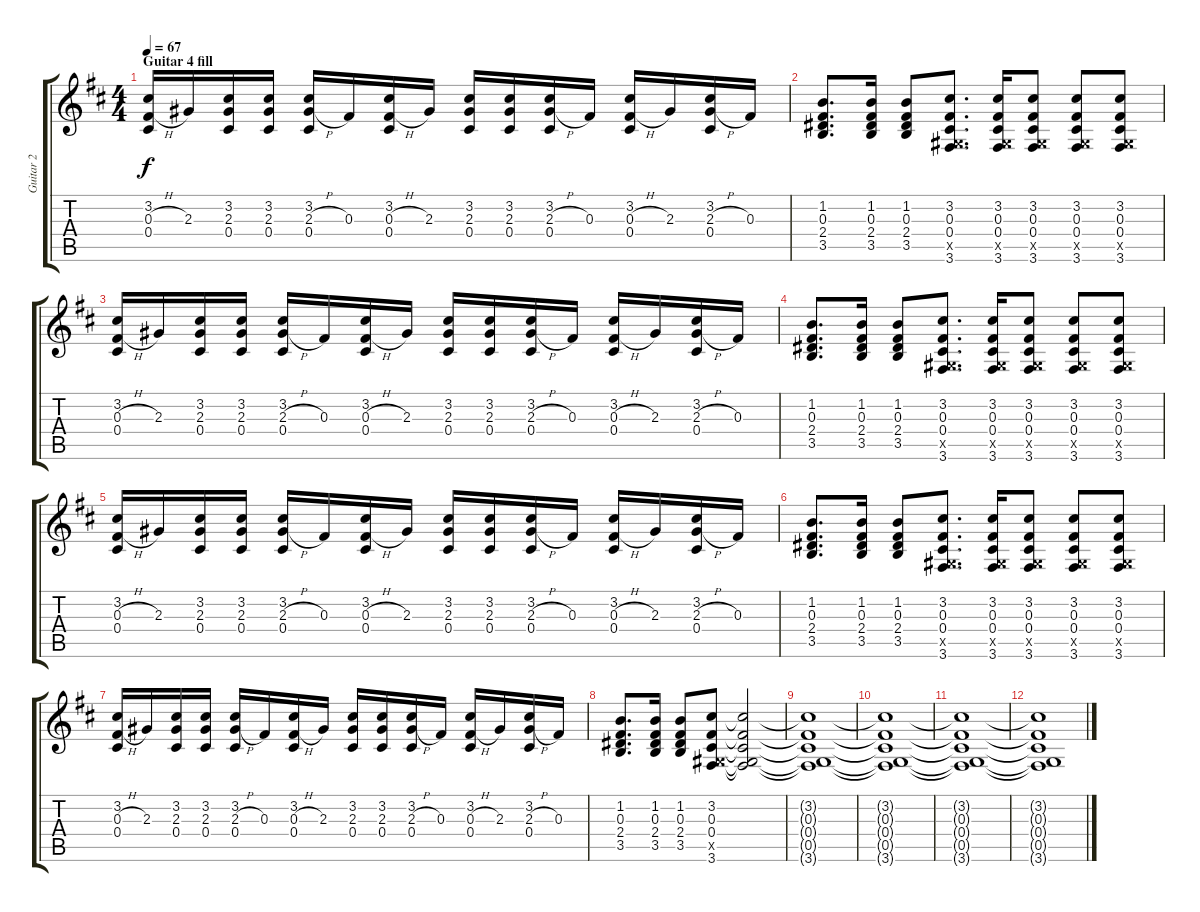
\track ("Guitar 2" "Guitar 2") {instrument distortionguitar}
\staff {score tabs}
\tuning (Eb4 Bb3 Gb3 Db3 Ab2 Eb2) {hide}
\ts (4 4)
\section ("" "Guitar 4 fill")
\tempo 67
\clef g2
\ks d
(3.2 0.3{h} 0.4).16{dy f} 2.3.16 (3.2 2.3 0.4).16 (3.2 2.3 0.4).16 (3.2 2.3{h} 0.4).16 0.3.16 (3.2 0.3{h} 0.4).16 2.3.16 (3.2 2.3 0.4).16 (3.2 2.3 0.4).16 (3.2 2.3{h} 0.4).16 0.3.16 (3.2 0.3{h} 0.4).16 2.3.16 (3.2 2.3{h} 0.4).16 0.3.16 |
(1.2 0.3 2.4 3.5).8{d} (1.2 0.3 2.4 3.5).16 (1.2 0.3 2.4 3.5).8 (3.2 0.3 0.4 0.5{x} 3.6).8{d} (3.2 0.3 0.4 0.5{x} 3.6).16 (3.2 0.3 0.4 0.5{x} 3.6).8 (3.2 0.3 0.4 0.5{x} 3.6).8 (3.2 0.3 0.4 0.5{x} 3.6).8 |
(3.2 0.3{h} 0.4).16 2.3.16 (3.2 2.3 0.4).16 (3.2 2.3 0.4).16 (3.2 2.3{h} 0.4).16 0.3.16 (3.2 0.3{h} 0.4).16 2.3.16 (3.2 2.3 0.4).16 (3.2 2.3 0.4).16 (3.2 2.3{h} 0.4).16 0.3.16 (3.2 0.3{h} 0.4).16 2.3.16 (3.2 2.3{h} 0.4).16 0.3.16 |
(1.2 0.3 2.4 3.5).8{d} (1.2 0.3 2.4 3.5).16 (1.2 0.3 2.4 3.5).8 (3.2 0.3 0.4 0.5{x} 3.6).8{d} (3.2 0.3 0.4 0.5{x} 3.6).16 (3.2 0.3 0.4 0.5{x} 3.6).8 (3.2 0.3 0.4 0.5{x} 3.6).8 (3.2 0.3 0.4 0.5{x} 3.6).8 |
(3.2 0.3{h} 0.4).16 2.3.16 (3.2 2.3 0.4).16 (3.2 2.3 0.4).16 (3.2 2.3{h} 0.4).16 0.3.16 (3.2 0.3{h} 0.4).16 2.3.16 (3.2 2.3 0.4).16 (3.2 2.3 0.4).16 (3.2 2.3{h} 0.4).16 0.3.16 (3.2 0.3{h} 0.4).16 2.3.16 (3.2 2.3{h} 0.4).16 0.3.16 |
(1.2 0.3 2.4 3.5).8{d} (1.2 0.3 2.4 3.5).16 (1.2 0.3 2.4 3.5).8 (3.2 0.3 0.4 0.5{x} 3.6).8{d} (3.2 0.3 0.4 0.5{x} 3.6).16 (3.2 0.3 0.4 0.5{x} 3.6).8 (3.2 0.3 0.4 0.5{x} 3.6).8 (3.2 0.3 0.4 0.5{x} 3.6).8 |
(3.2 0.3{h} 0.4).16 2.3.16 (3.2 2.3 0.4).16 (3.2 2.3 0.4).16 (3.2 2.3{h} 0.4).16 0.3.16 (3.2 0.3{h} 0.4).16 2.3.16 (3.2 2.3 0.4).16 (3.2 2.3 0.4).16 (3.2 2.3{h} 0.4).16 0.3.16 (3.2 0.3{h} 0.4).16 2.3.16 (3.2 2.3{h} 0.4).16 0.3.16 |
(1.2 0.3 2.4 3.5).8{d} (1.2 0.3 2.4 3.5).16 (1.2 0.3 2.4 3.5).8 (3.2 0.3 0.4 0.5{x} 3.6).8 (3.2{t} 0.3{t} 0.4{t} 0.5{t} 3.6{t}).2 |
(3.2{t} 0.3{t} 0.4{t} 0.5{t} 3.6{t}).1 |
(3.2{t} 0.3{t} 0.4{t} 0.5{t} 3.6{t}).1 |
(3.2{t} 0.3{t} 0.4{t} 0.5{t} 3.6{t}).1 |
(3.2{t} 0.3{t} 0.4{t} 0.5{t} 3.6{t}).1
